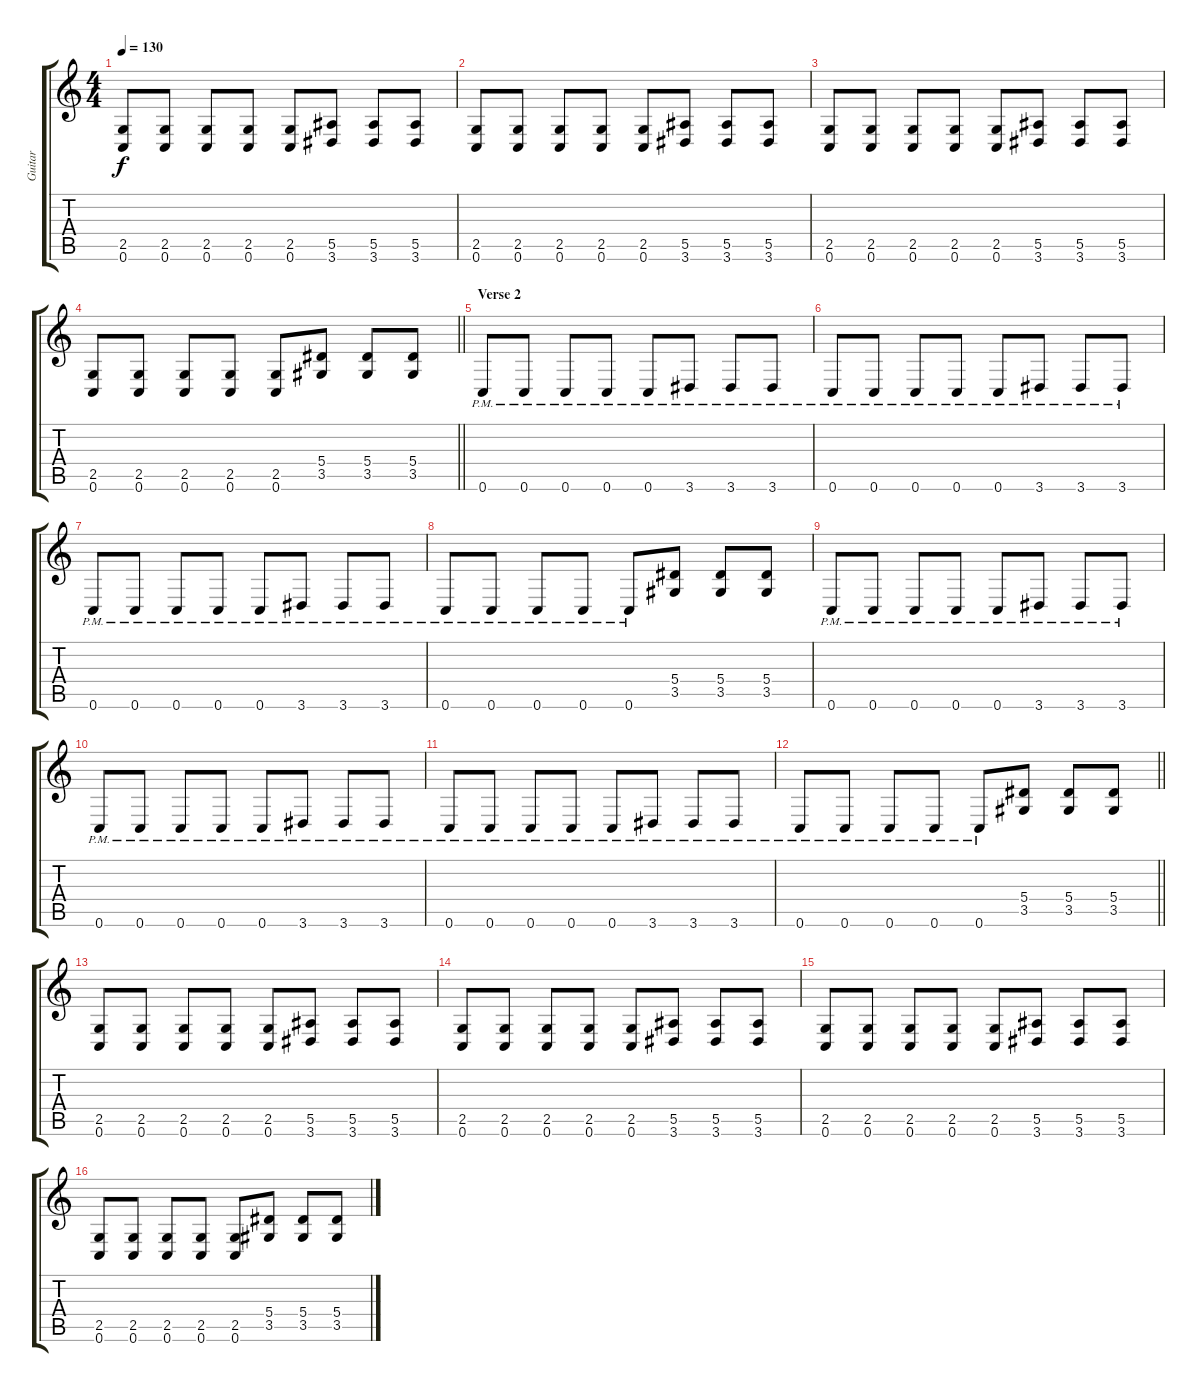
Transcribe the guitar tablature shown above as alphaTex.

\track ("Guitar" "Guitar") {instrument distortionguitar}
\staff {score tabs}
\tuning (C4 G3 Eb3 Bb2 F2 C2) {hide}
\ts (4 4)
\tempo 130
\clef g2
\ks c
(2.5 0.6).8{dy f} (2.5 0.6).8 (2.5 0.6).8 (2.5 0.6).8 (2.5 0.6).8 (5.5 3.6).8 (5.5 3.6).8 (5.5 3.6).8 |
(2.5 0.6).8 (2.5 0.6).8 (2.5 0.6).8 (2.5 0.6).8 (2.5 0.6).8 (5.5 3.6).8 (5.5 3.6).8 (5.5 3.6).8 |
(2.5 0.6).8 (2.5 0.6).8 (2.5 0.6).8 (2.5 0.6).8 (2.5 0.6).8 (5.5 3.6).8 (5.5 3.6).8 (5.5 3.6).8 |
\barLineRight lightlight
(2.5 0.6).8 (2.5 0.6).8 (2.5 0.6).8 (2.5 0.6).8 (2.5 0.6).8 (5.4 3.5).8 (5.4 3.5).8 (5.4 3.5).8 |
\section ("" "Verse 2")
0.6{pm}.8 0.6{pm}.8 0.6{pm}.8 0.6{pm}.8 0.6{pm}.8 3.6{pm}.8 3.6{pm}.8 3.6{pm}.8 |
0.6{pm}.8 0.6{pm}.8 0.6{pm}.8 0.6{pm}.8 0.6{pm}.8 3.6{pm}.8 3.6{pm}.8 3.6{pm}.8 |
0.6{pm}.8 0.6{pm}.8 0.6{pm}.8 0.6{pm}.8 0.6{pm}.8 3.6{pm}.8 3.6{pm}.8 3.6{pm}.8 |
0.6{pm}.8 0.6{pm}.8 0.6{pm}.8 0.6{pm}.8 0.6{pm}.8 (5.4 3.5).8 (5.4 3.5).8 (5.4 3.5).8 |
0.6{pm}.8 0.6{pm}.8 0.6{pm}.8 0.6{pm}.8 0.6{pm}.8 3.6{pm}.8 3.6{pm}.8 3.6{pm}.8 |
0.6{pm}.8 0.6{pm}.8 0.6{pm}.8 0.6{pm}.8 0.6{pm}.8 3.6{pm}.8 3.6{pm}.8 3.6{pm}.8 |
0.6{pm}.8 0.6{pm}.8 0.6{pm}.8 0.6{pm}.8 0.6{pm}.8 3.6{pm}.8 3.6{pm}.8 3.6{pm}.8 |
\barLineRight lightlight
0.6{pm}.8 0.6{pm}.8 0.6{pm}.8 0.6{pm}.8 0.6{pm}.8 (5.4 3.5).8 (5.4 3.5).8 (5.4 3.5).8 |
(2.5 0.6).8 (2.5 0.6).8 (2.5 0.6).8 (2.5 0.6).8 (2.5 0.6).8 (5.5 3.6).8 (5.5 3.6).8 (5.5 3.6).8 |
(2.5 0.6).8 (2.5 0.6).8 (2.5 0.6).8 (2.5 0.6).8 (2.5 0.6).8 (5.5 3.6).8 (5.5 3.6).8 (5.5 3.6).8 |
(2.5 0.6).8 (2.5 0.6).8 (2.5 0.6).8 (2.5 0.6).8 (2.5 0.6).8 (5.5 3.6).8 (5.5 3.6).8 (5.5 3.6).8 |
(2.5 0.6).8 (2.5 0.6).8 (2.5 0.6).8 (2.5 0.6).8 (2.5 0.6).8 (5.4 3.5).8 (5.4 3.5).8 (5.4 3.5).8
